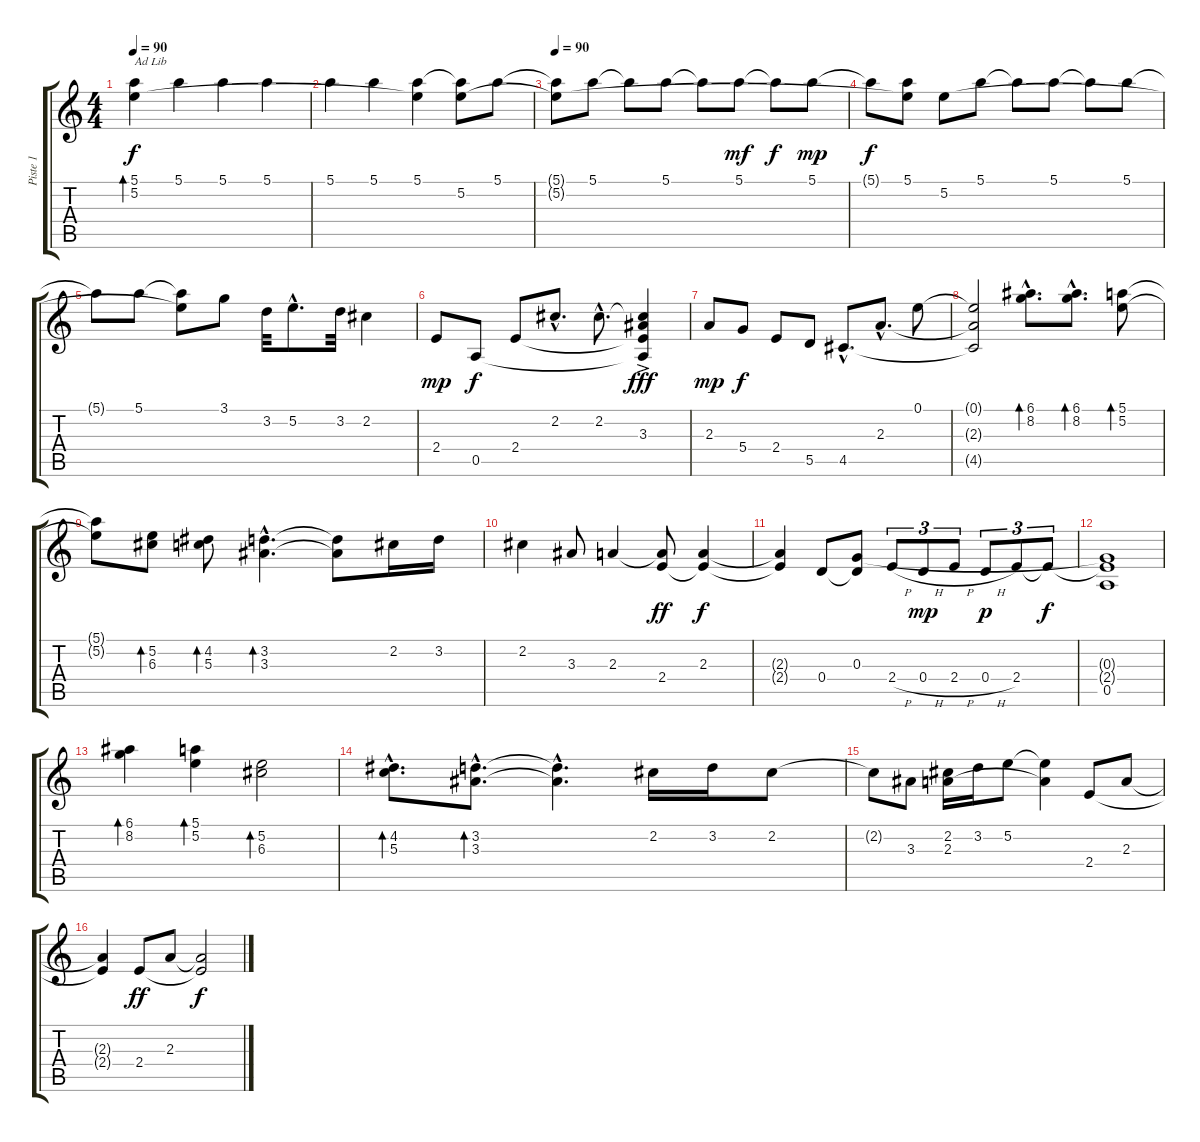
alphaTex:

\track ("Piste 1" "Piste 1") {instrument electricguitarjazz}
\staff {score tabs}
\tuning (E4 B3 G3 D3 A2 E2) {hide}
\ts (4 4)
\tempo 90
\tempo 140
\tempo 90
\clef g2
\ks c
(5.1 5.2).4{bd 120 txt "Ad Lib" dy f instrument electricguitarjazz} 5.1.4 5.1.4 5.1.4 |
5.1.4 5.1.4 (5.1 5.2{t}).4 (5.1{t} 5.2).8 5.1.8 |
\tempo 90
(5.1{t} 5.2{t}).8 5.1.8 5.1{t}.8 5.1.8 5.1{t}.8 5.1.8{dy mf} 5.1{t}.8{dy f} 5.1.8{dy mp} |
5.1{t}.8{dy f} (5.1 5.2{t}).8 5.2.8 5.1.8 5.1{t}.8 5.1.8 5.1{t}.8 5.1.8 |
5.1{t}.8 5.1.8 (5.1{t} 5.2{t}).8 3.1.8 3.2.32 5.2{hac}.8{d} 3.2.32 2.2.4 |
2.4.8{dy mp} 0.5.8{dy f} 2.4.8 2.2{hac}.8{d} 2.2{hac}.8{d} (2.2{t} 3.3{ac} 2.4{t} 0.5{t}).4{dy fff} |
2.3.8{dy mp} 5.4.8{dy f} 2.4.8 5.5.8 4.5{hac}.8{d} 2.3{hac}.8{d} 0.1.8 |
(0.1{t} 2.3{t} 4.5{t}).2 (6.1{hac} 8.2{hac}).8{d bd 240} (6.1{hac} 8.2{hac}).8{d bd 240} (5.1 5.2).8{bd 120} |
(5.1{t} 5.2{t}).8 (5.2 6.3).8{bd 60} (4.2 5.3).8{bd 60} (3.2{hac} 3.3{hac}).4{d bd 60} (3.2{t} 3.3{t}).8 2.2.16 3.2.16 |
2.2.4 3.3.8 2.3.4 (2.3{t} 2.4).8{dy ff} (2.3 2.4{t}).4{dy f} |
(2.3{t} 2.4{t}).4 0.4.8 (0.3 0.4{t}).8 2.4{h}.8{tu (3 2)} 0.4{h}.8{tu (3 2) dy mp} 2.4{h}.8{tu (3 2)} 0.4{h}.8{tu (3 2) dy p} 2.4.8{tu (3 2)} 2.4{t}.8{tu (3 2) dy f} |
(0.3{t} 2.4{t} 0.5).1 |
(6.1 8.2).4{bd 120} (5.1 5.2).4{bd 120} (5.2 6.3).2{bd 120} |
(4.2{hac} 5.3{hac}).8{d bd 120} (3.2{hac} 3.3{hac}).8{d bd 120} (3.2{hac t} 3.3{hac t}).4{d} 2.2.16 3.2.16 2.2.8 |
2.2{t}.8 3.3.8 (2.2 2.3).16 3.2.16 5.2.8 (5.2{t} 2.3{t}).4 2.4.8 2.3.8 |
(2.3{t} 2.4{t}).4 2.4.8{dy ff} 2.3.8 (2.3{t} 2.4{t}).2{dy f}
